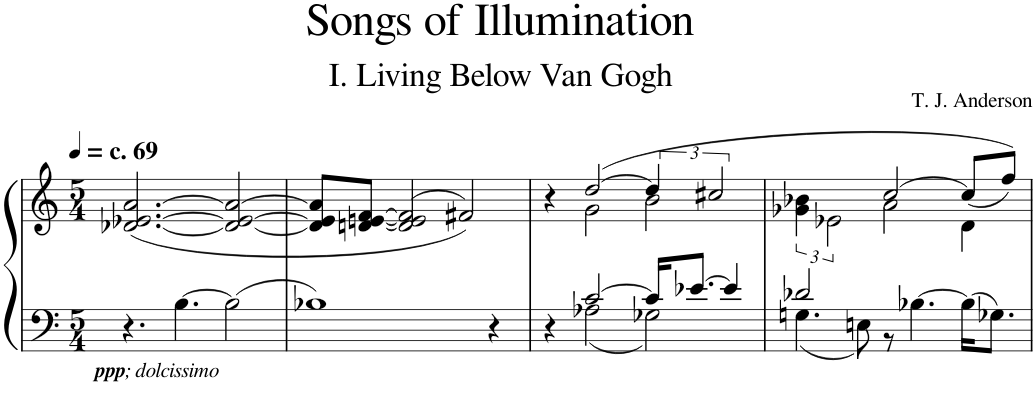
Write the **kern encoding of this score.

**kern	**kern
*part1	*part1
*staff2	*staff1
*I"Piano	*
*I'Pno.	*
*clefF4	*clefG2
*k[]	*k[]
*M5/4	*M5/4
=1	=1
!	!LO:TX:a:B:t=c. 69
!LO:TX:b:Bi:t=ppp	!
!LO:TX:b:t=; dolcissimo	!
4.r	([2.d-X/ [2.e-X/ [2.a/
[4.B\	.
2B\]	2d-/_ 2e-/_ 2a/_
=2	=2
1B-X	8d-/] 8e-/] 8a/]L
.	[8dn/ [8en/ [8f/J
.	(>2d/] 2e/] 2f/]
.	2f#X/))
4r	.
=3	=3
*^	*^
4r	4ryy	4r	4ryy
[2c/	2A-X\	([2dd/	2g\
16c/KL]	2G-X\	6dd/]	2b\
[8.e-X/J	.	.	.
.	.	3cc#X/	.
4e-/]	.	.	.
=4	=4	=4	=4
2d-X/	4.Gn\	6g-X\ 6b-X\	2ryy
.	.	3e-X\	.
.	8En\	.	.
2.ryy	8r	[2cc/	2a\
.	[>4.B-X\	.	.
.	16B-\KL]	(<8cc/L]	4d\
.	8.G-X\J	.	.
.	.	8ff/J))	.
*v	*v	*	*
*	*v	*v
=	=
*-	*-
